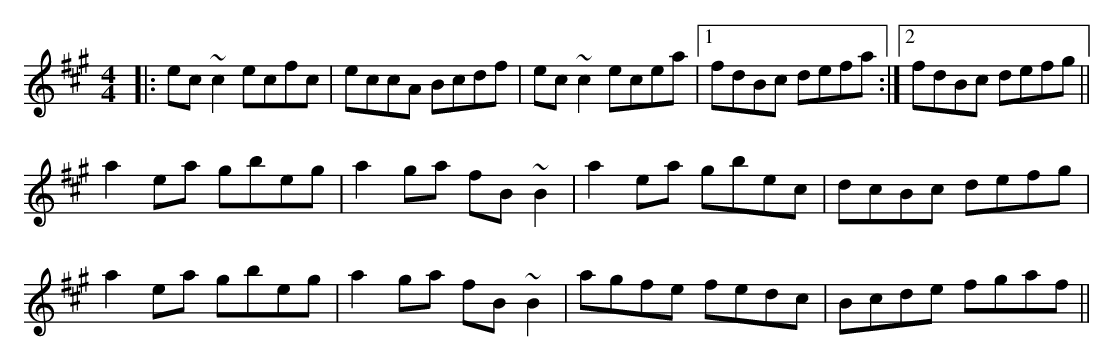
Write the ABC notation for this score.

X:1
M:4/4
K:A
|:ec~c2 ecfc|eccA Bcdf|ec~c2 ecea|1 fdBc defa:|2 fdBc defg||
a2ea gbeg|a2ga fB~B2|a2ea gbec|dcBc defg|
a2ea gbeg|a2ga fB~B2|agfe fedc|Bcde fgaf||
